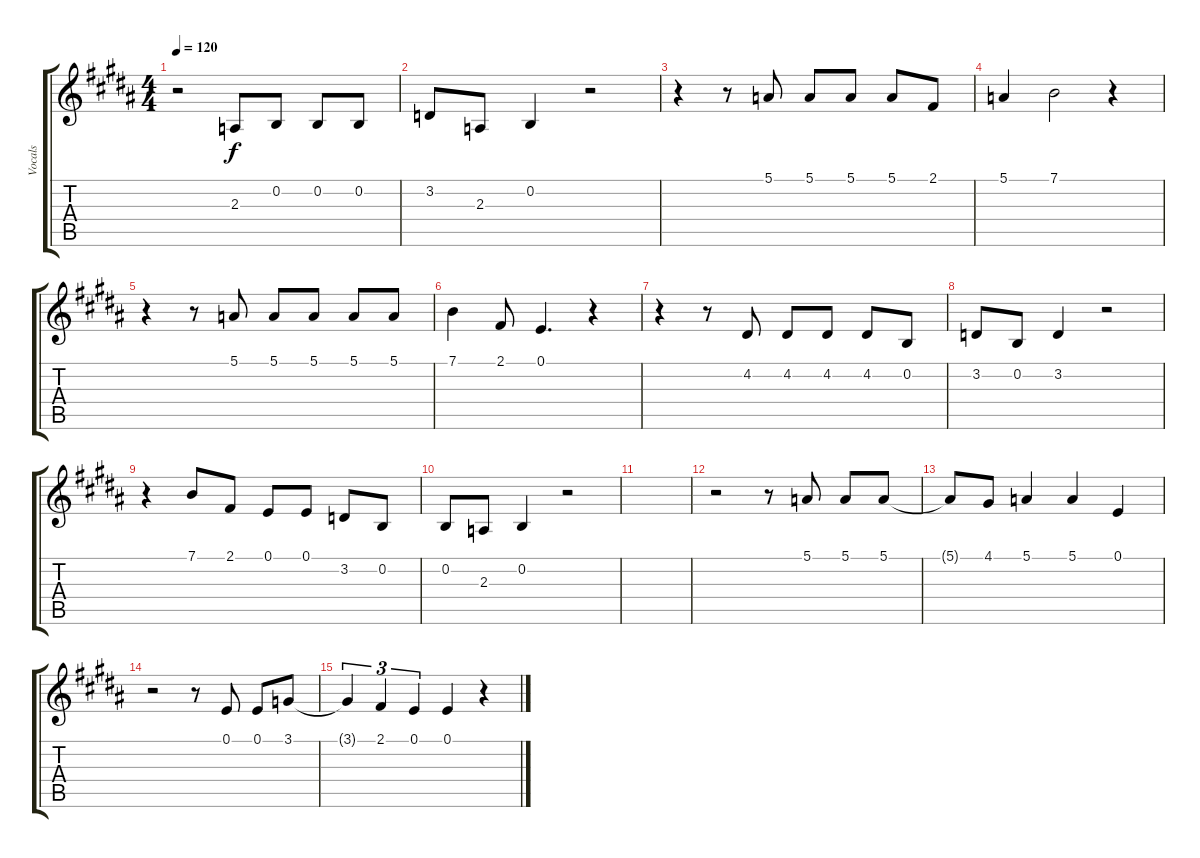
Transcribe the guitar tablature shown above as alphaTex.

\track ("Vocals" "Vocals") {instrument lead2sawtooth}
\staff {score tabs}
\tuning (E4 B3 G3 D3 A2 E2) {hide}
\ts (4 4)
\tempo 120
\clef g2
\ks b
r.2{dy f} 2.3.8 0.2.8 0.2.8 0.2.8 |
3.2.8 2.3.8 0.2.4 r.2 |
r.4 r.8 5.1.8 5.1.8 5.1.8 5.1.8 2.1.8 |
5.1.4 7.1.2 r.4 |
r.4 r.8 5.1.8 5.1.8 5.1.8 5.1.8 5.1.8 |
7.1.4 2.1.8 0.1.4{d} r.4 |
r.4 r.8 4.2.8 4.2.8 4.2.8 4.2.8 0.2.8 |
3.2.8 0.2.8 3.2.4 r.2 |
r.4 7.1.8 2.1.8 0.1.8 0.1.8 3.2.8 0.2.8 |
0.2.8 2.3.8 0.2.4 r.2 |
|
r.2 r.8 5.1.8 5.1.8 5.1.8 |
5.1{t}.8 4.1.8 5.1.4 5.1.4 0.1.4 |
r.2 r.8 0.1.8 0.1.8 3.1.8 |
3.1{t}.4{tu (3 2)} 2.1.4{tu (3 2)} 0.1.4{tu (3 2)} 0.1.4 r.4
